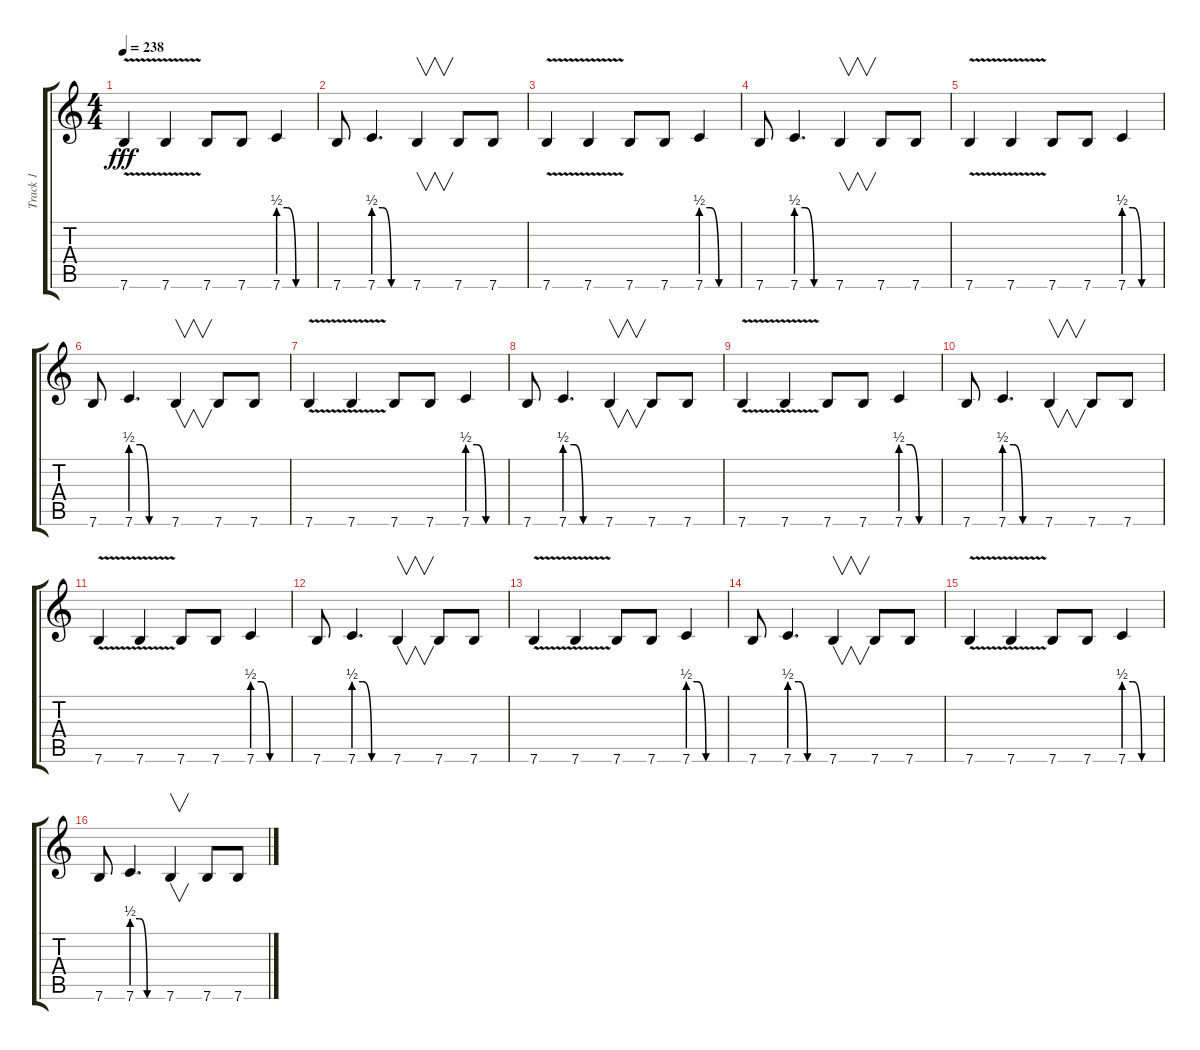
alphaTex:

\track ("Track 1" "Track 1") {instrument overdrivenguitar}
\staff {score tabs}
\tuning (E4 B3 G3 D3 A2 E2) {hide}
\ts (4 4)
\tempo 238
\clef g2
\ks c
7.6{v}.4{dy fff} 7.6{v}.4 7.6.8 7.6.8 7.6{be (custom 0 2 15 2 30 0 60 0)}.4 |
7.6.8 7.6{be (custom 0 2 15 2 30 0 60 0)}.4{d} 7.6.4{v} 7.6.8 7.6.8 |
7.6{v}.4 7.6{v}.4 7.6.8 7.6.8 7.6{be (custom 0 2 15 2 30 0 60 0)}.4 |
7.6.8 7.6{be (custom 0 2 15 2 30 0 60 0)}.4{d} 7.6.4{v} 7.6.8 7.6.8 |
7.6{v}.4 7.6{v}.4 7.6.8 7.6.8 7.6{be (custom 0 2 15 2 30 0 60 0)}.4 |
7.6.8 7.6{be (custom 0 2 15 2 30 0 60 0)}.4{d} 7.6.4{v} 7.6.8 7.6.8 |
7.6{v}.4 7.6{v}.4 7.6.8 7.6.8 7.6{be (custom 0 2 15 2 30 0 60 0)}.4 |
7.6.8 7.6{be (custom 0 2 15 2 30 0 60 0)}.4{d} 7.6.4{v} 7.6.8 7.6.8 |
7.6{v}.4 7.6{v}.4 7.6.8 7.6.8 7.6{be (custom 0 2 15 2 30 0 60 0)}.4 |
7.6.8 7.6{be (custom 0 2 15 2 30 0 60 0)}.4{d} 7.6.4{v} 7.6.8 7.6.8 |
7.6{v}.4 7.6{v}.4 7.6.8 7.6.8 7.6{be (custom 0 2 15 2 30 0 60 0)}.4 |
7.6.8 7.6{be (custom 0 2 15 2 30 0 60 0)}.4{d} 7.6.4{v} 7.6.8 7.6.8 |
7.6{v}.4 7.6{v}.4 7.6.8 7.6.8 7.6{be (custom 0 2 15 2 30 0 60 0)}.4 |
7.6.8 7.6{be (custom 0 2 15 2 30 0 60 0)}.4{d} 7.6.4{v} 7.6.8 7.6.8 |
7.6{v}.4 7.6{v}.4 7.6.8 7.6.8 7.6{be (custom 0 2 15 2 30 0 60 0)}.4 |
7.6.8 7.6{be (custom 0 2 15 2 30 0 60 0)}.4{d} 7.6.4{v} 7.6.8 7.6.8
